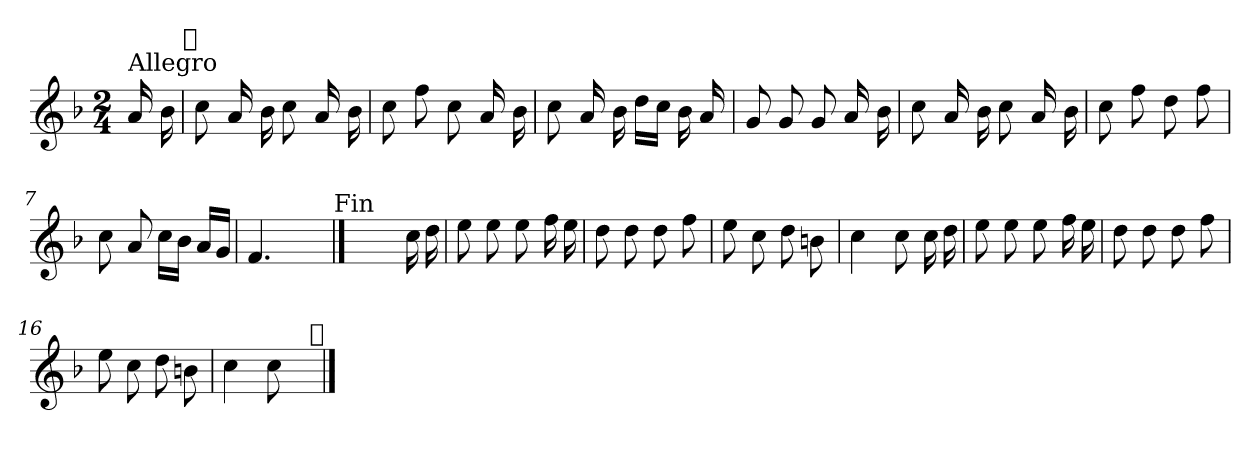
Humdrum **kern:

**kern
*part1
*staff1
*clefG2
*k[b-]
*F:
*M2/4
=
!LO:TX:a:t=Allegro
16a/
16b-\
!LO:TX:a:t=𝄋
=1
8cc\
16a/
16b-\
8cc\
16a/
16b-\
=2
8cc\
8ff\
8cc\
16a/
16b-\
=3
8cc\
16a/
16b-\
16dd\LL
16cc\JJ
16b-\
16a/
=4
8g/
8g/
8g/
16a/
16b-\
=5
8cc\
16a/
16b-\
8cc\
16a/
16b-\
!!LO:LB:g=z
=6
8cc\
8ff\
8dd\
8ff\
=7
8cc\
8a/
16cc\LL
16b-\JJ
16a/LL
16g/JJ
=8
4.f/
8ryy
!LO:TX:a:t=Fin
==9
4.ryy
16cc\
16dd\
=10
8ee\
8ee\
8ee\
16ff\
16ee\
=11
8dd\
8dd\
8dd\
8ff\
=12
8ee\
8cc\
8dd\
8bn\
=13
4cc\
8cc\
16cc\
16dd\
=14
8ee\
8ee\
8ee\
16ff\
16ee\
!!LO:LB:g=z
=15
8dd\
8dd\
8dd\
8ff\
=16
8ee\
8cc\
8dd\
8bn\
=17
4cc\
8cc\
8ryy
!LO:TX:a:t=𝄋
==
*-
